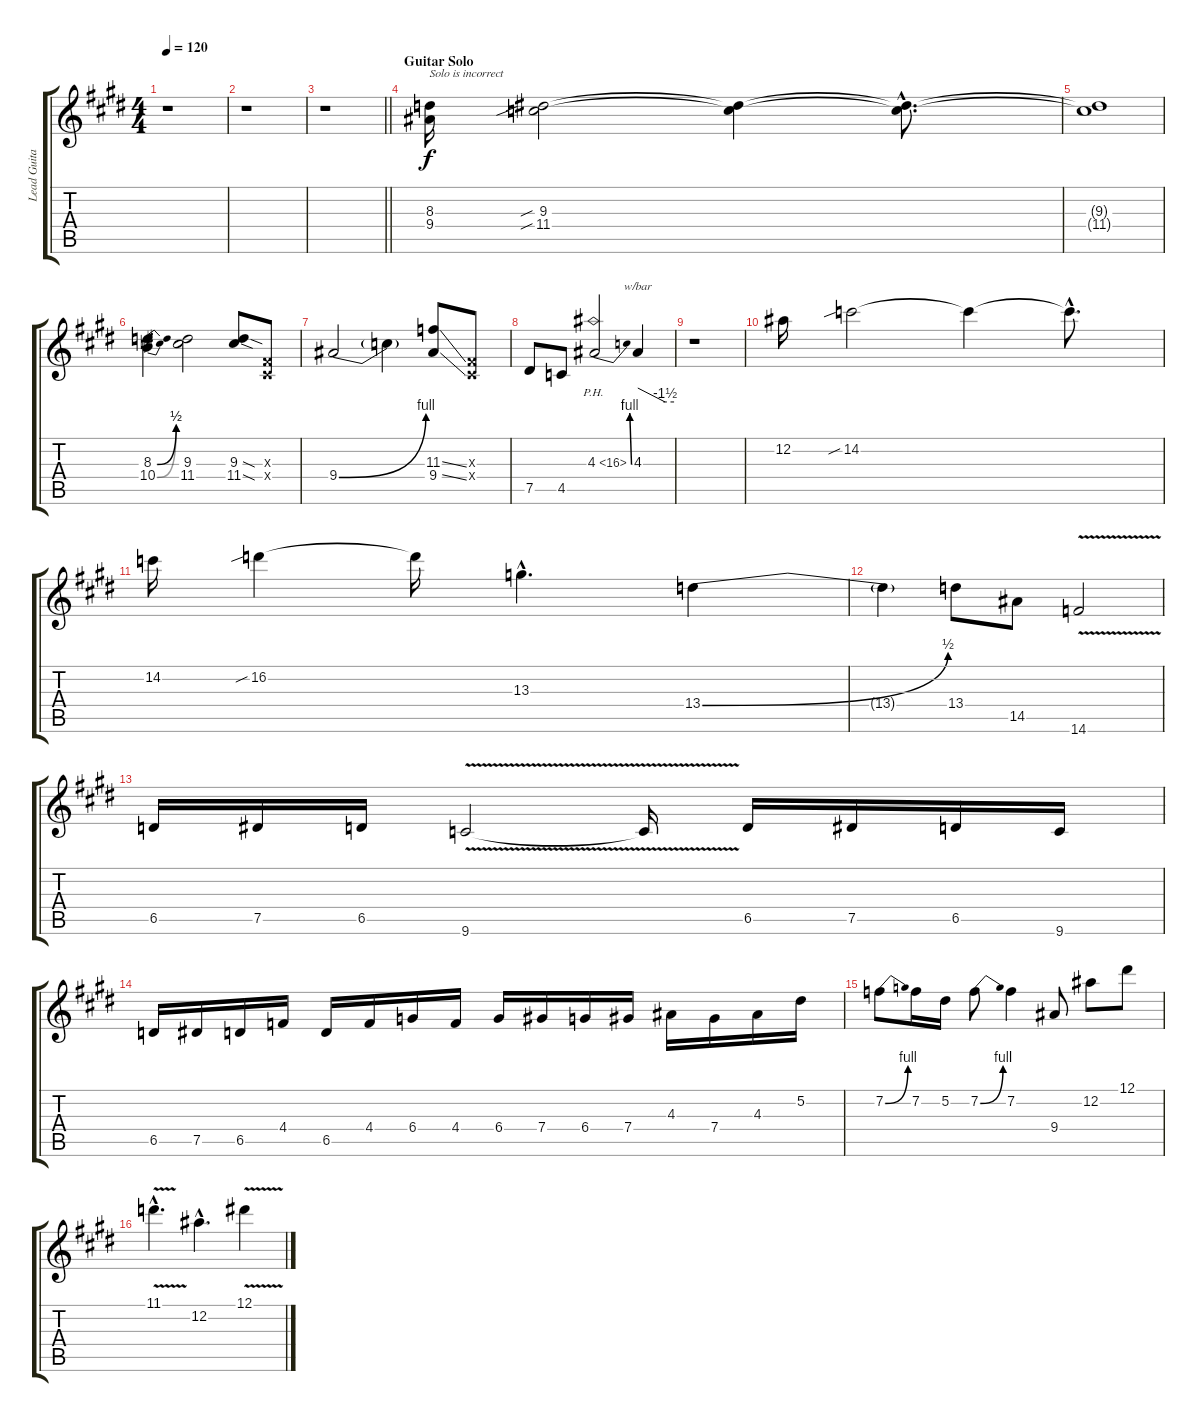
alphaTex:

\track ("Lead Guitar" "Lead Guita") {instrument overdrivenguitar}
\staff {score tabs}
\tuning (Eb4 Bb3 Gb3 Db3 Ab2 Eb2) {hide}
\ts (4 4)
\tempo 120
\clef g2
\ks e
r.1{dy f} |
r.1 |
\barLineRight lightlight
r.1 |
\section ("" "Guitar Solo")
(8.3 9.4).16{txt "Solo is incorrect"} (9.3{sib} 11.4{sib}).2 (9.3{t} 11.4{t}).4 (9.3{hac t} 11.4{hac t}).8{d} |
(9.3{t} 11.4{t}).1 |
(8.3{be (bend 0 0 60 2)} 10.4{be (bend 0 0 60 2)}).4 (9.3 11.4).2 (9.3{sod} 11.4{sod}).8 (0.3{x} 0.4{x}).8 |
9.4{be (bend 0 0 60 4)}.2 9.4{t}.4 (11.3{ss} 9.4{ss}).8 (0.3{x} 0.4{x}).8 |
7.5.8 4.5.8 4.3{be (bend 0 0 60 4) ph 12}.2 4.3.4{tbe (custom default 0 0 45 -6 60 -6)} |
r.1 |
12.2.16 14.2{sib}.2 14.2{t}.4 14.2{hac t}.8{d} |
14.2.16 16.2{sib}.4 16.2{t}.16 13.3{hac}.4{d} 13.4{be (bend 0 0 60 2)}.4 |
13.4{t}.4 13.4.8 14.5.8 14.6{v}.2 |
6.5.16 7.5.16 6.5.16 9.6{v}.2 9.6{t}.16 6.5.16 7.5.16 6.5.16 9.6.16 |
6.5.16 7.5.16 6.5.16 4.4.16 6.5.16 4.4.16 6.4.16 4.4.16 6.4.16 7.4.16 6.4.16 7.4.16 4.3.16 7.4.16 4.3.16 5.2.16 |
7.2{be (bend 0 0 60 4)}.8 7.2.16 5.2.16 7.2{be (bend 0 0 60 4)}.8 7.2.4 9.4.8 12.2.8 12.1.8 |
11.1{v hac}.4{d} 12.2{hac}.4{d} 12.1{v}.4
